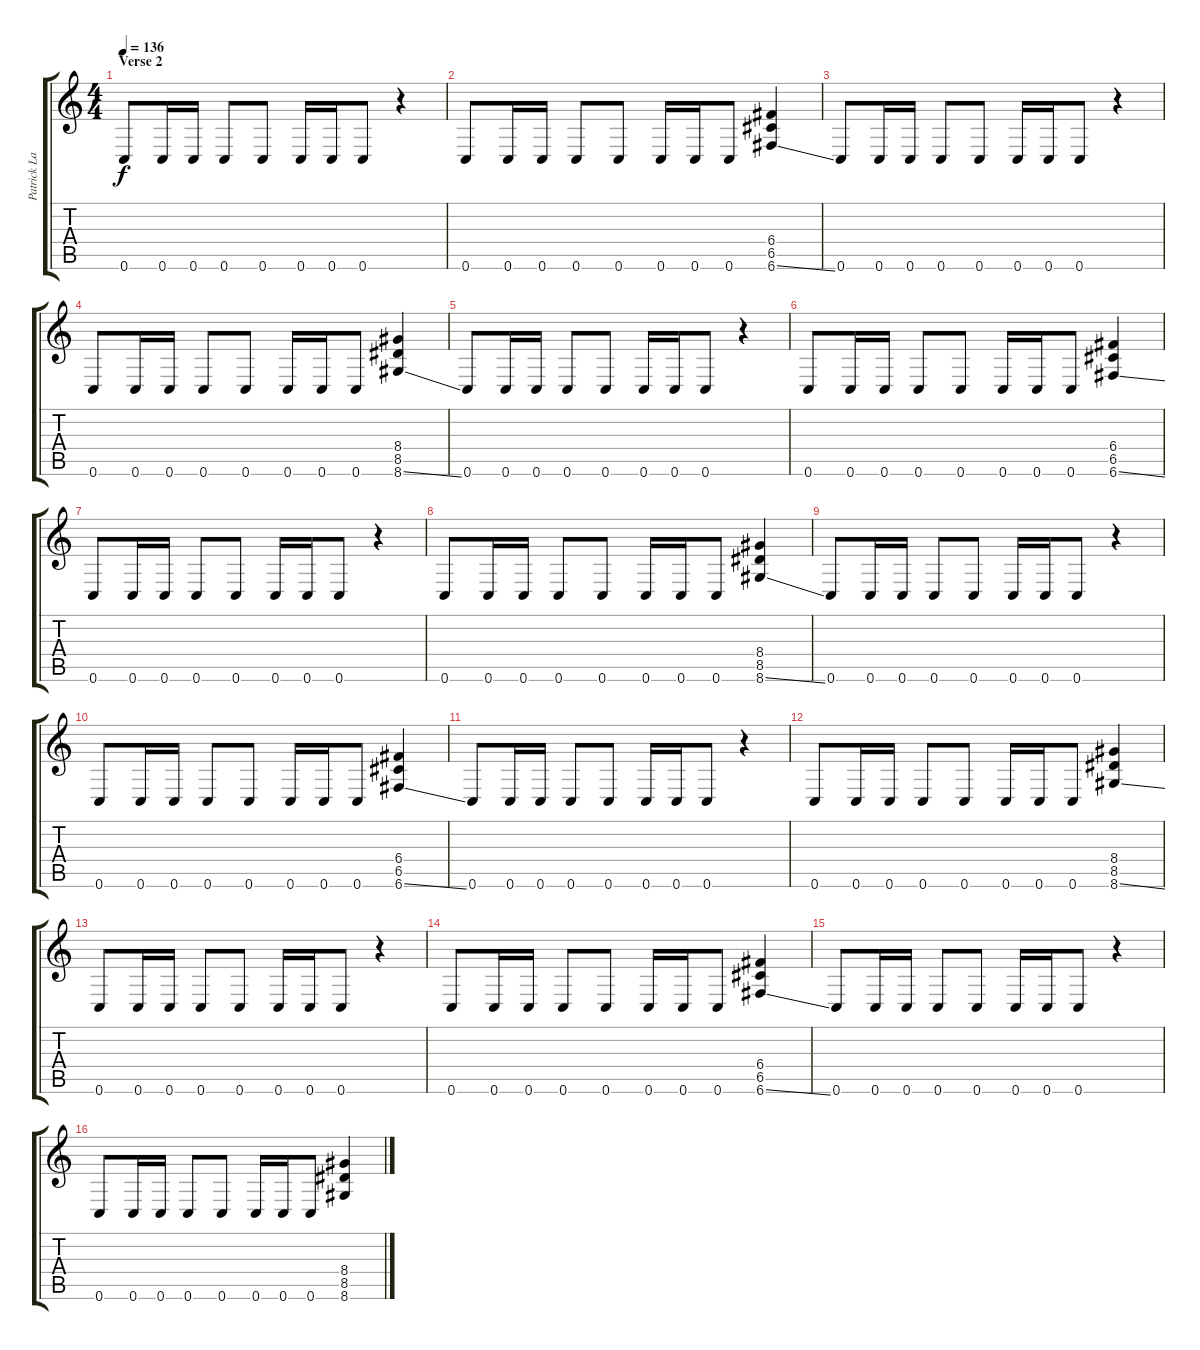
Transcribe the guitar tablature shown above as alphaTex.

\track ("Patrick Lachman" "Patrick La") {instrument distortionguitar}
\staff {score tabs}
\tuning (D4 A3 F3 C3 G2 C2) {hide}
\ts (4 4)
\section ("" "Verse 2")
\tempo 136
\clef g2
\ks c
0.6.8{dy f} 0.6.16 0.6.16 0.6.8 0.6.8 0.6.16 0.6.16 0.6.8 r.4 |
0.6.8 0.6.16 0.6.16 0.6.8 0.6.8 0.6.16 0.6.16 0.6.8 (6.4 6.5 6.6{ss}).4 |
0.6.8 0.6.16 0.6.16 0.6.8 0.6.8 0.6.16 0.6.16 0.6.8 r.4 |
0.6.8 0.6.16 0.6.16 0.6.8 0.6.8 0.6.16 0.6.16 0.6.8 (8.4 8.5 8.6{ss}).4 |
0.6.8 0.6.16 0.6.16 0.6.8 0.6.8 0.6.16 0.6.16 0.6.8 r.4 |
0.6.8 0.6.16 0.6.16 0.6.8 0.6.8 0.6.16 0.6.16 0.6.8 (6.4 6.5 6.6{ss}).4 |
0.6.8 0.6.16 0.6.16 0.6.8 0.6.8 0.6.16 0.6.16 0.6.8 r.4 |
0.6.8 0.6.16 0.6.16 0.6.8 0.6.8 0.6.16 0.6.16 0.6.8 (8.4 8.5 8.6{ss}).4 |
0.6.8 0.6.16 0.6.16 0.6.8 0.6.8 0.6.16 0.6.16 0.6.8 r.4 |
0.6.8 0.6.16 0.6.16 0.6.8 0.6.8 0.6.16 0.6.16 0.6.8 (6.4 6.5 6.6{ss}).4 |
0.6.8 0.6.16 0.6.16 0.6.8 0.6.8 0.6.16 0.6.16 0.6.8 r.4 |
0.6.8 0.6.16 0.6.16 0.6.8 0.6.8 0.6.16 0.6.16 0.6.8 (8.4 8.5 8.6{ss}).4 |
0.6.8 0.6.16 0.6.16 0.6.8 0.6.8 0.6.16 0.6.16 0.6.8 r.4 |
0.6.8 0.6.16 0.6.16 0.6.8 0.6.8 0.6.16 0.6.16 0.6.8 (6.4 6.5 6.6{ss}).4 |
0.6.8 0.6.16 0.6.16 0.6.8 0.6.8 0.6.16 0.6.16 0.6.8 r.4 |
0.6.8 0.6.16 0.6.16 0.6.8 0.6.8 0.6.16 0.6.16 0.6.8 (8.4 8.5 8.6{ss}).4
